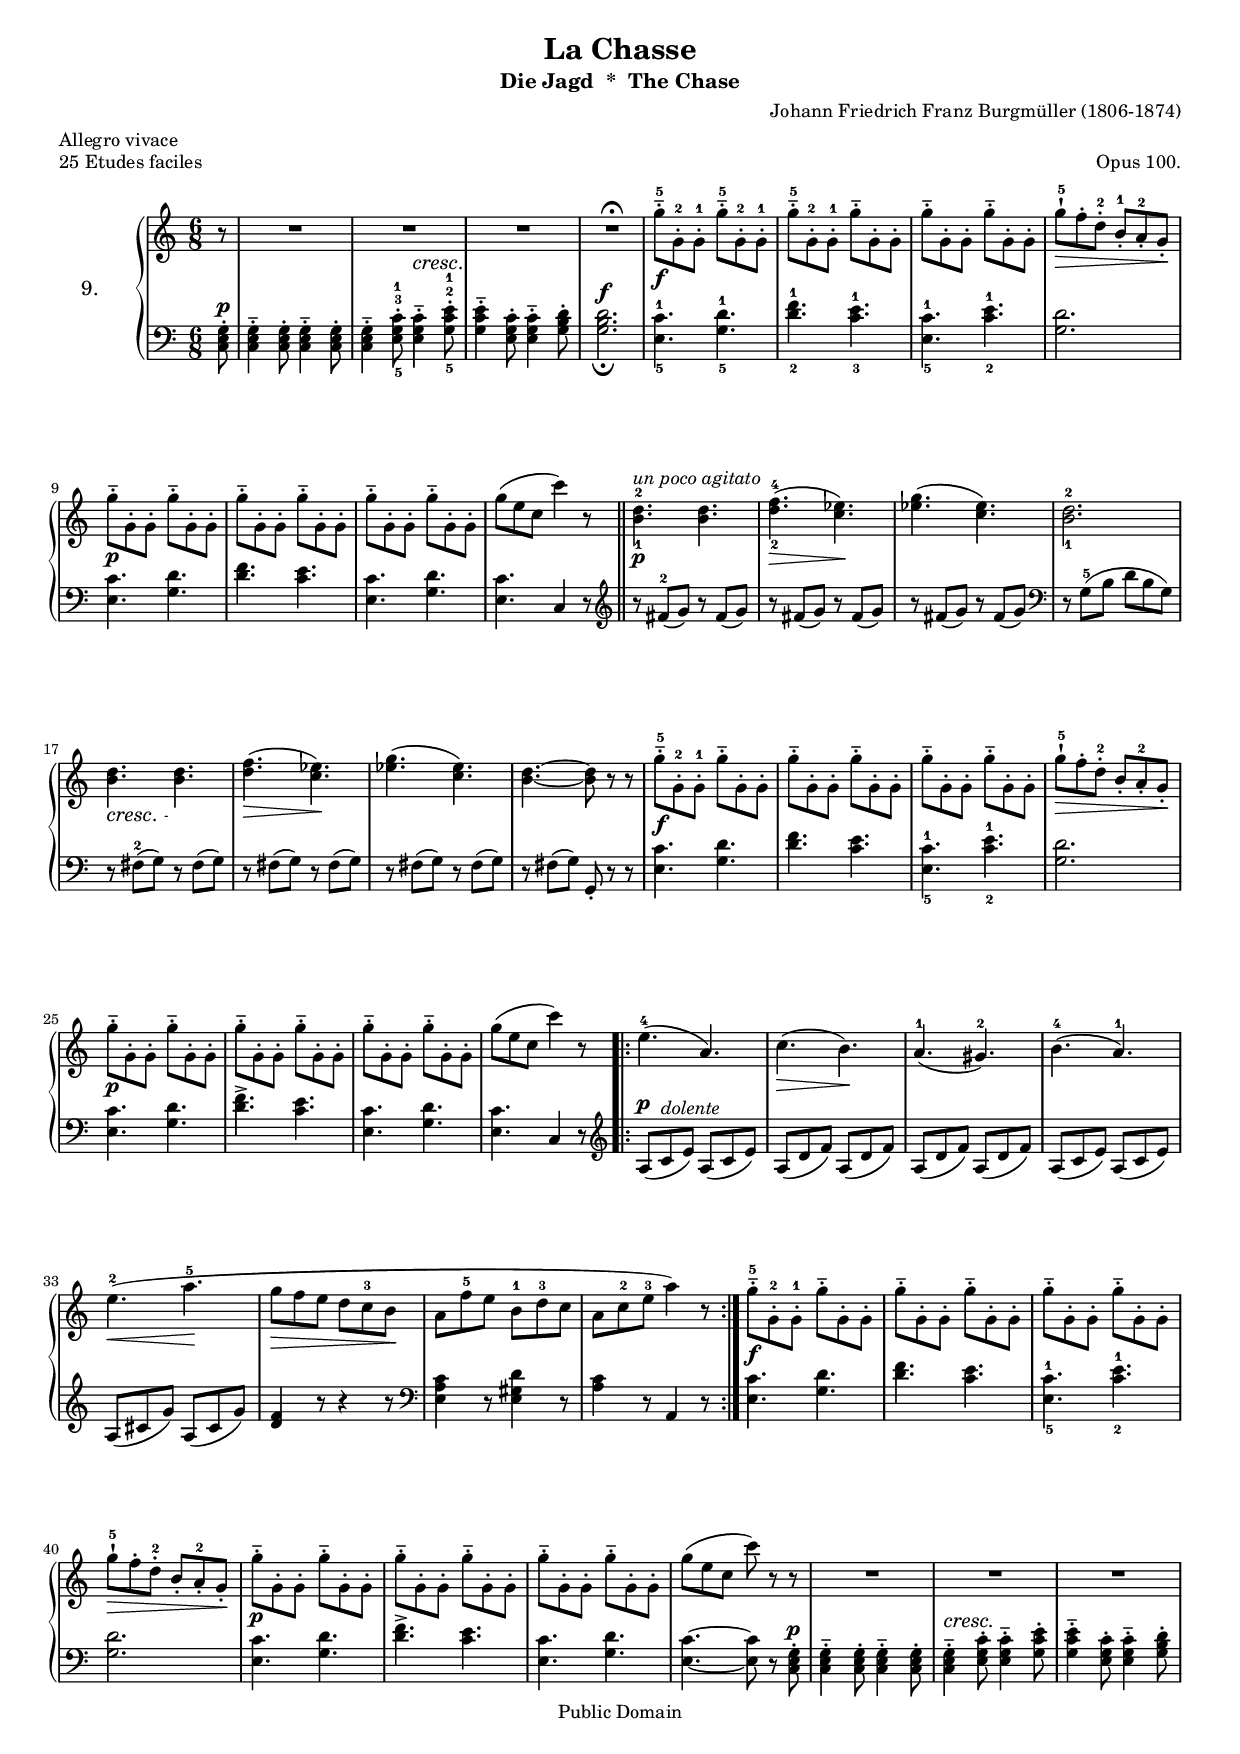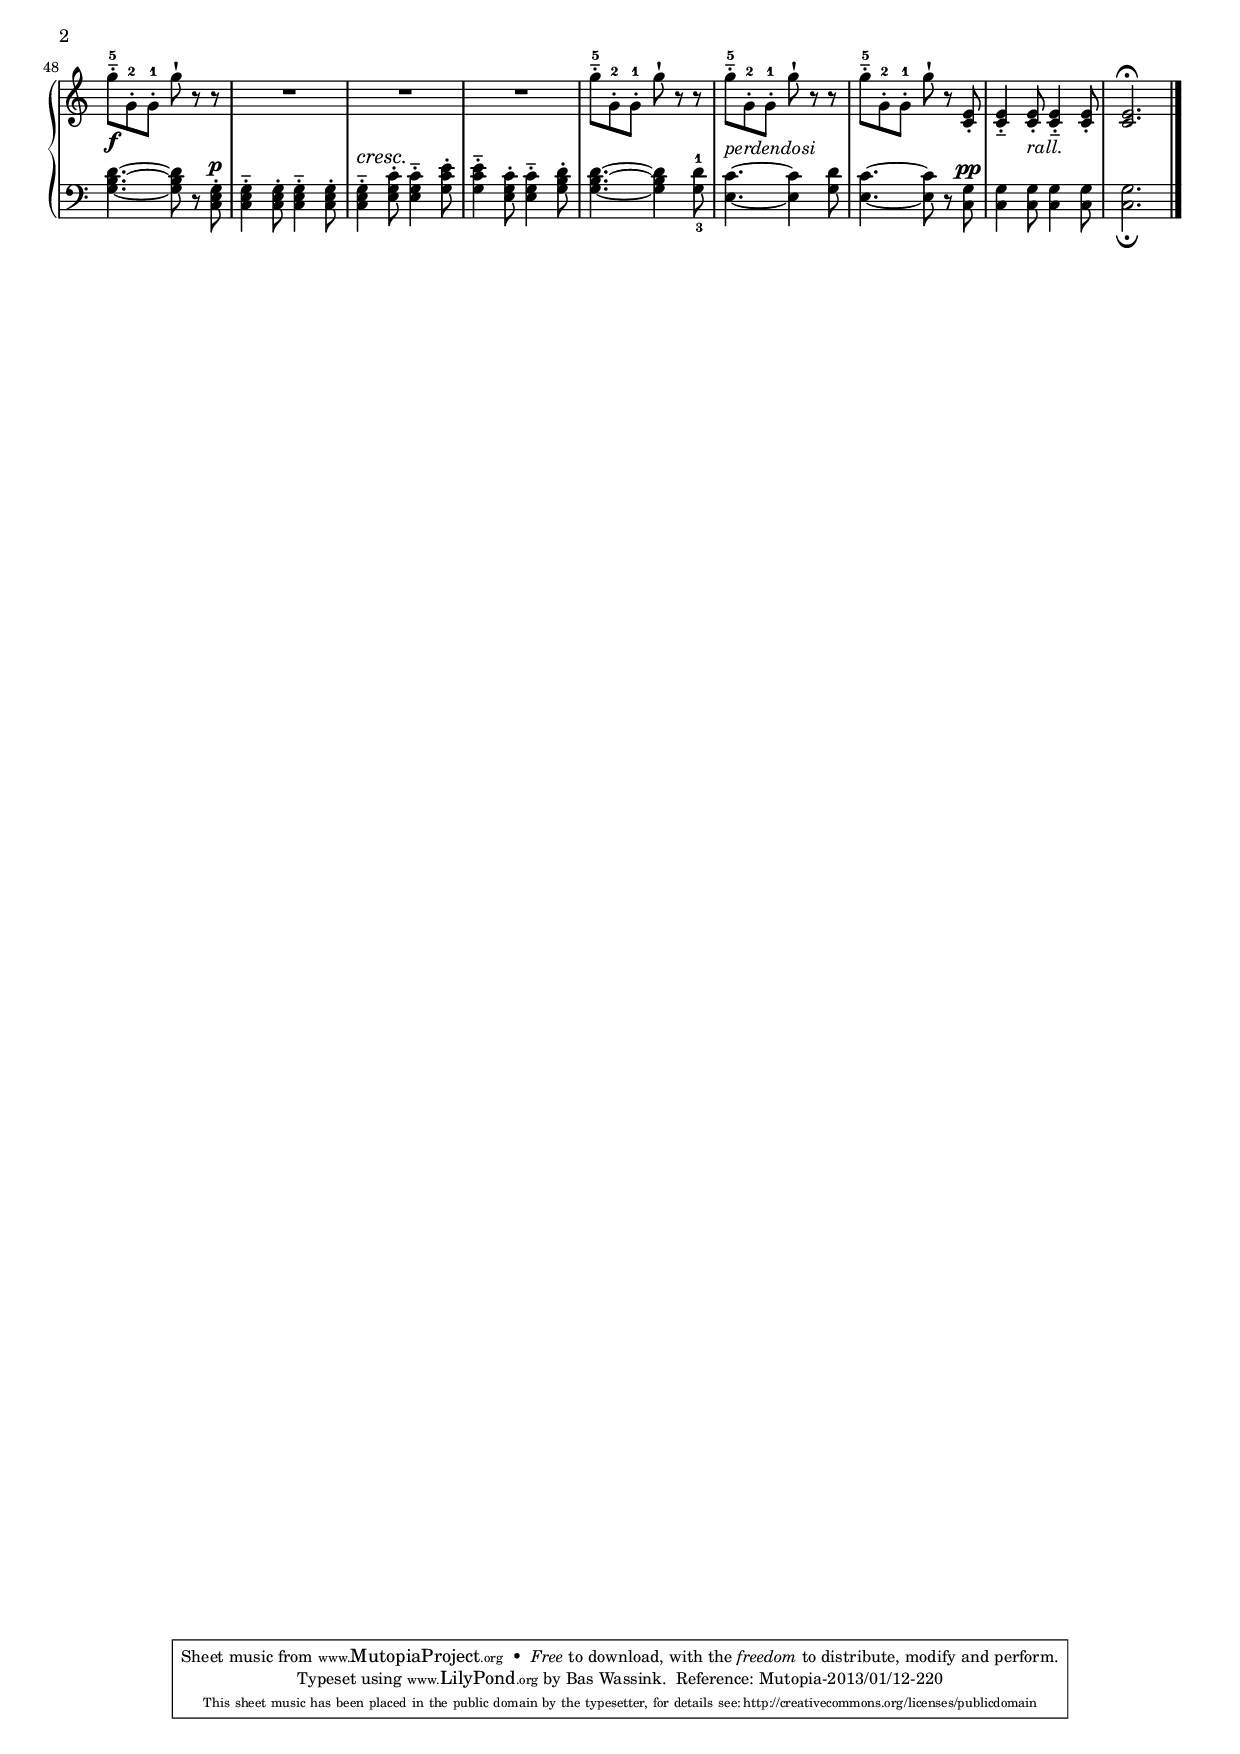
\version "2.16.0"
#(set-global-staff-size 16)
\include "nederlands.ly"
\header {
  title             = "La Chasse"
  subtitle          = "Die Jagd  *  The Chase"
  composer          = "Johann Friedrich Franz Burgmüller (1806-1874)"
  piece             = "25 Etudes faciles"
  opus              = "Opus 100."
  meter             = "Allegro vivace"
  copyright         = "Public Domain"
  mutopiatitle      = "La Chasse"
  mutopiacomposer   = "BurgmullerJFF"
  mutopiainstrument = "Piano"
  date              = "19th Century"
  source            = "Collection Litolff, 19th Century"
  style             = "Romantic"
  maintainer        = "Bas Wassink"
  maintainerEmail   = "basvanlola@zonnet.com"

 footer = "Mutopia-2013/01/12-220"
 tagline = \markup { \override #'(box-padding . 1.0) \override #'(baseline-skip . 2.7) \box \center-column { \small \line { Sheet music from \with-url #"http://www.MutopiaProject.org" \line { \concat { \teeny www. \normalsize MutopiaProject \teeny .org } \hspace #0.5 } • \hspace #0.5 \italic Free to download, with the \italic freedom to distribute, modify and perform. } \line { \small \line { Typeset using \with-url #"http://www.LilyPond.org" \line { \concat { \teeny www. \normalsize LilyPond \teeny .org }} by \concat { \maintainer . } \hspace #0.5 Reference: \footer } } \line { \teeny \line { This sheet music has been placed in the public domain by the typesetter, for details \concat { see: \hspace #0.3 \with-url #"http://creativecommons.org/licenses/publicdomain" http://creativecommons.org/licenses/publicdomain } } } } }
}

Global =  {\key c\major \time 6/8 \partial 8}
Treble = \clef treble
Bass = \clef bass

VoiceI =  \relative c''' {
  \stemDown\slurNeutral r8
  R2.
  R
  R
  R\fermata
  
  g8-.---5_\f g,-.-2 g-.-1 g'-.---5 g,-.-2 g-.-1
  g'-.---5 g,-.-2 g-.-1 g'-.-- g,-. g-.
  g'-.-- g,-. g-. g'-.-- g,-. g-.
  \stemNeutral g'-|-5\> f-. d-.-2 b-.-1 a-.-2 g-.\!
  
  \stemDown g'-.--_\p g,-. g-. g'-.-- g,-. g-.
  g'-.-- g,-. g-. g'-.-- g,-. g-.
  g'-.-- g,-. g-. g'-.-- g,-. g-.
  \stemNeutral g' ( e c  c'4) r8
  
  \bar "||"
  
  <b,-1 d-2>4._\p^ \markup{\italic "un poco agitato"} <b d>
  <d-2 f-4>(\> <c es>)\!
  <es g >( <c es>)
  <b-1 d-2>2.
  
  <b d>4._\cresc <b d>\!
  <d f >(\> <c es>)\!
  <es g >( <c es>)
  \tieNeutral <b d> ~ <b d>8 r r
  
  \stemDown g'-.---5_\f g,-.-2 g-.-1 g'-.-- g,-. g-.
  g'-.-- g,-. g-. g'-.-- g,-. g-.
  g'-.-- g,-. g-. g'-.-- g,-. g-.
  \stemNeutral g'-|-5\> f-. d-.-2 b-. a-.-2 g-.\!
  
  \stemDown g'-.--_\p g,-. g-. g'-.-- g,-. g-.
  g'-.-- g,-. g-. g'-.-- g,-. g-.
  g'-.-- g,-. g-. g'-.-- g,-. g-.
  \stemNeutral g' ( e c  c'4) r8
  
  \repeat volta 2 {
  
  e,4.-4 ( a,)
  c\> ( b)\!
  a-1 ( gis)-2
  b-4 ( a)-1
  
  e'-2\< ( a-5\!
  g8\> f e d c-3 b\!
  a f'-5 e b-1 d-3 c
  a c-2 e-3  a4) r8
  }
  
  \stemDown g-.---5_\f g,-.-2 g-.-1 g'-.-- g,-. g-.
  g'-.-- g,-. g-. g'-.-- g,-. g-.
  g'-.-- g,-. g-. g'-.-- g,-. g-.
  \stemNeutral g'-|-5\> f-. d-.-2 b-. a-.-2 g-.\!
  
  \stemDown g'-.--_\p g,-. g-. g'-.-- g,-. g-.
  g'-.-- g,-. g-. g'-.-- g,-. g-.
  g'-.-- g,-. g-. g'-.-- g,-. g-.
  \stemNeutral g' ( e c  c'8) r r
  
  R2.
  R
  R
  \stemDown g8-.---5_\f g,-.-2 g-.-1 g'-| r r
  
  R2.
  R
  R
  g8-.---5 g,-.-2 g-.-1 g'-| r r
  
  g8-.---5_ \markup{\italic "perdendosi"} g,-.-2 g-.-1 g'-| r r
  g8-.---5 g,-.-2 g-.-1 g'-| r \stemNeutral <c,, e>-.
  <c e >4-.-- <c e>8_ \markup{\italic "rall."}-. <c e >4-.-- <c e>8-.
  <c e>2.\fermata
  
  \bar "|."
  
  }

VoiceII =  \relative c {
  <c e g>8^\p-.
  
  <c e g>4-.-- <c e g>8-. <c e g>4-.-- <c e g>8-.
  <c e g>4-.-- <e-5 g-3 c-1>8-. <e g c>4^\cresc-.-- <g-5 c-2 e-1>8-.\!
  <g c e>4-.-- <e g c>8-. <e g c>4-.-- <g b d>8-.
  <g b d>2.^\f_\fermata
  
  <e-5 c'-1>4. <g-5 d'-1>
  <d'-2 f-1> <c-3 e-1>
  <e,-5 c'-1> <c'-2 e-1>
  <g d'>2.
  
  <e c'>4. <g d'>
  <d' f> <c e>
  <e, c'> <g d'>
  <e c'> c4 r8
  
  \Treble r8 fis'-2 ( g) r fis ( g)
  r fis ( g) r fis ( g)
  r fis ( g) r fis ( g)
  \Bass r g,-5 ( b d b  g)
  
  r8 fis-2 ( g) r fis ( g)
  r fis ( g) r fis ( g)
  r fis ( g) r fis ( g)
  r fis ( g) g,-. r r
  
  <e' c'>4. <g d'>
  <d' f> <c e>
  <e,-5 c'-1> <c'-2 e-1>
  <g d'>2.
  
  <e c'>4. <g d'>
  <d' f>->
  <c e>
  <e, c'> <g d'>
  <e c'> c4 r8
  
  \Treble a'8^\p ( c^ \markup{\italic "dolente"}  e) a, ( c  e)
  a, ( d  f) a, ( d  f)
  a, ( d  f) a, ( d  f)
  a, ( c  e) a, ( c  e) 
  
  a, ( cis  g') a, ( cis  g')
  <d f>4 r8 r4 r8
  \Bass <e, a c>4 r8 <e gis d'>4 r8
  <a c>4 r8 a,4 r8
  
  <e' c'>4. <g d'>
  <d' f> <c e>
  <e,-5 c'-1> <c'-2 e-1>
  <g d'>2.
  
  <e c'>4. <g d'>
  <d' f>->
  <c e>
  <e, c'> <g d'>
  <e c'> ~ <e c'>8 r <c e g>^\p-.
  
  <c e g>4-.-- <c e g>8-. <c e g>4-.-- <c e g>8-.
  <c e g>4^\cresc-.-- <e g c>8-.\! <e g c>4-.-- <g c e>8-.
  <g c e>4-.-- <e g c>8-. <e g c>4-.-- <g b d>8-.
  <g b d>4. ~ <g b d>8 r <c, e g>^\p-.
  
  <c e g>4-.-- <c e g>8-. <c e g>4-.-- <c e g>8-.
  <c e g>4^\cresc-.-- <e g c>8-.\! <e g c>4-.-- <g c e>8-.
  <g c e>4-.-- <e g c>8-. <e g c>4-.-- <g b d>8-.
  <g b d>4. ~ <g b d>4 <g-3 d'-1>8
  
  <e c'>4. ~ <e c'>4 <g d'>8
  <e c'>4. ~ <e c'>8 r <c g'>^\pp
  <c g'>4 <c g'>8 <c g'>4 <c g'>8
  <c g'>2._\fermata
  }

\score { {
\context PianoStaff <<
  \set PianoStaff.midiInstrument = "acoustic grand"
  \set PianoStaff.instrumentName = \markup{\large "9."}
  \context Staff = "up" <<
    \Global \clef treble
    \context Voice=VcI \VoiceI
  >>
  \context Staff = "down" <<
    \Global \clef bass
    \context Voice=VcII \VoiceII
  >>
>>
}
\layout {}

  \midi {
    \tempo 4 = 200
    }


}

